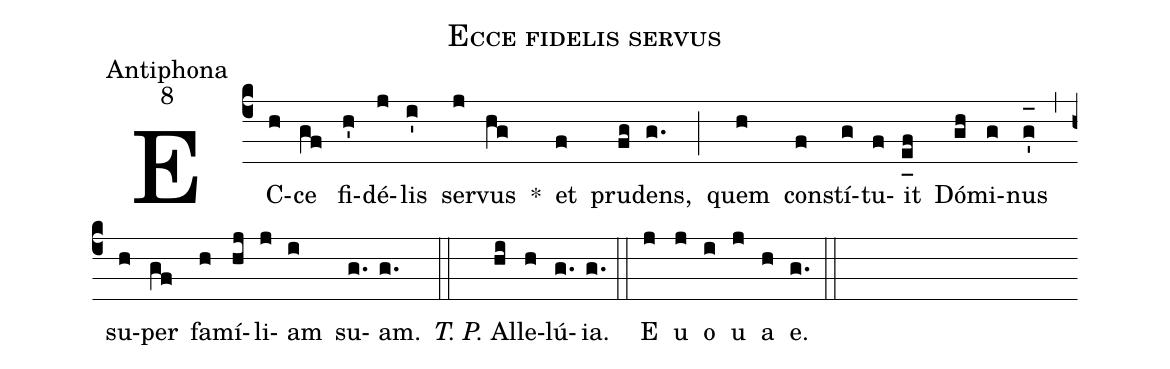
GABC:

name:Ecce fidelis servus;
office-part:Antiphona;
mode:8;
%%
(c4) EC(h)ce(gf) fi(h')dé(j)lis(i') ser(j)vus(hg) *() et(f) pru(fg)dens,(g.) (;) quem(h) con(f)stí(g)tu(f)it(e_[uh:l]f) Dó(gh)mi(g)nus(g'_[oh:h]) (,) su(h)per(gf) fa(h)mí(hj)li(j)am(i) su(g.)am.(g.) (::) <i>T. P.</i> Al(hi)le(h)lú(g.){ia}.(g.) (::) <eu>E(j) u(j) o(i) u(j) a(h) e.</eu>(g.) (::)
